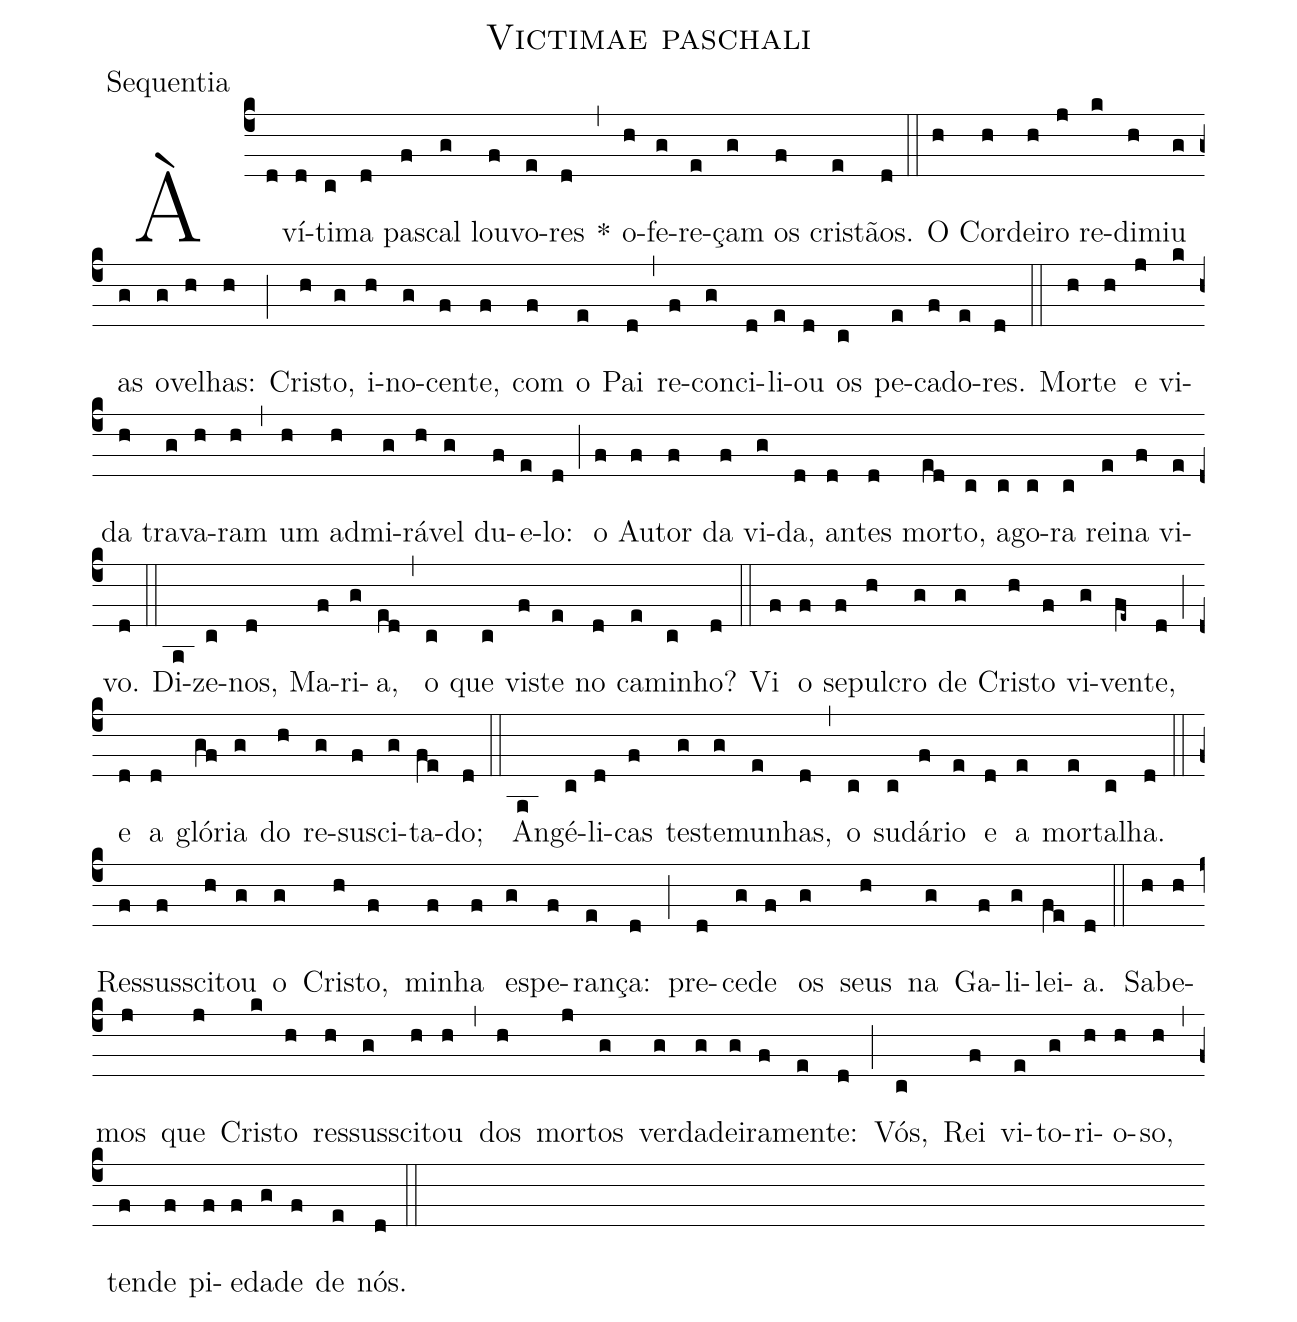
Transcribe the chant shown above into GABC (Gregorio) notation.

name: Victimae paschali;
office-part: Sequentia;
%%
(c4)

À(d) ví(d)ti(c)ma(d) pas(f)cal(g) lou(f)vo(e)res(d) *(,) o(h)fe(g)re(e)çam(g) os(f) cris(e)tãos.(d)

(::)

O(h) Cor(h)dei(h)ro(j) re(k)di(h)miu(g) as(g) o(g)ve(h)lhas:(h) (;) Cris(h)to,(g) i(h)no(g)cen(f)te,(f) com(f) o(e) Pai(d) (,) re(f)con(g)ci(d)li(e)ou(d) os(c) pe(e)ca(f)do(e)res.(d)

(::)

Mor(h)te(h) e(j) vi(k)da(h) tra(g)va(h)ram(h) (,) um(h) ad(h)mi(g)rá(h)vel(g) du(f)e(e)lo:(d) (;) o(f) Au(f)tor(f) da(f) vi(g)da,(d) an(d)tes(d) mor(ed)to,(c) a(c)go(c)ra(c) rei(e)na(f) vi(e)vo.(d)

(::)

Di(a)ze-(c)nos,(d) Ma(f)ri(g)a,(ed) (,) o(c) que(c) vis(f)te(e) no(d) ca(e)mi(c)nho?(d)

(::)

Vi(f) o(f) se(f)pul(h)cro(g) de(g) Cris(h)to(f) vi(g)ven(fe~)te,(d) (;) e(d) a(d) gló(gf)ria(g) do(h) re(g)sus(f)ci(g)ta(fe)do;(d)

(::)

An(a)gé(c)li(d)cas(f) tes(g)te(g)mu(e)nhas,(d) (,) o(c) su(c)dá(f)rio(e) e(d) a(e) mor(e)ta(c)lha.(d)

(::)

Res(f)sus(f)sci(h)tou(g) o(g) Cris(h)to,(f) mi(f)nha(f) es(g)pe(f)ran(e)ça:(d) (;) pre(d)ce(g)de(f) os(g) seus(h) na(g) Ga(f)li(g)lei(fe)a.(d)

(::)

Sa(h)be(h)mos(j) que(j) Cris(k)to(h) res(h)sus(g)sci(h)tou(h) (,) dos(h) mor(j)tos(g) ver(g)da(g)dei(g)ra(f)men(e)te:(d) (;) Vós,(c) Rei(f) vi(e)to(g)ri(h)o(h)so,(h) (,) ten(f)de(f) pi(f)e(f)da(g)de(f) de(e) nós.(d)

(::)
